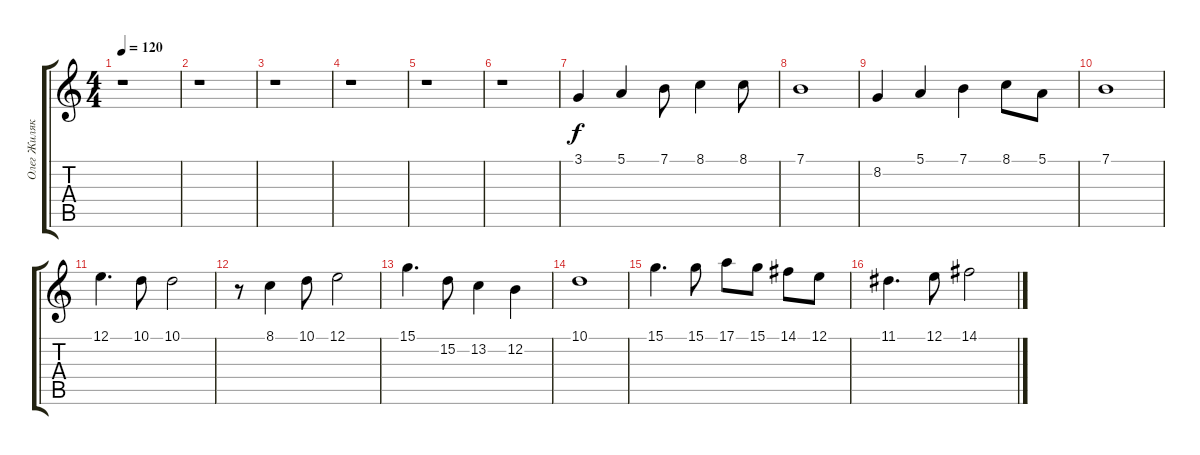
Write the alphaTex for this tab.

\track ("Олег Жиляков" "Олег Жиляк") {instrument stringensemble1}
\staff {score tabs}
\tuning (E4 B3 G3 D3 A2 E2) {hide}
\ts (4 4)
\tempo 120
\clef g2
\ks c
r.1{dy f} |
r.1 |
r.1 |
r.1 |
r.1 |
r.1 |
3.1.4 5.1.4 7.1.8 8.1.4 8.1.8 |
7.1.1 |
8.2.4 5.1.4 7.1.4 8.1.8 5.1.8 |
7.1.1 |
12.1.4{d} 10.1.8 10.1.2 |
r.8 8.1.4 10.1.8 12.1.2 |
15.1.4{d} 15.2.8 13.2.4 12.2.4 |
10.1.1 |
15.1.4{d} 15.1.8 17.1.8 15.1.8 14.1.8 12.1.8 |
11.1.4{d} 12.1.8 14.1.2
